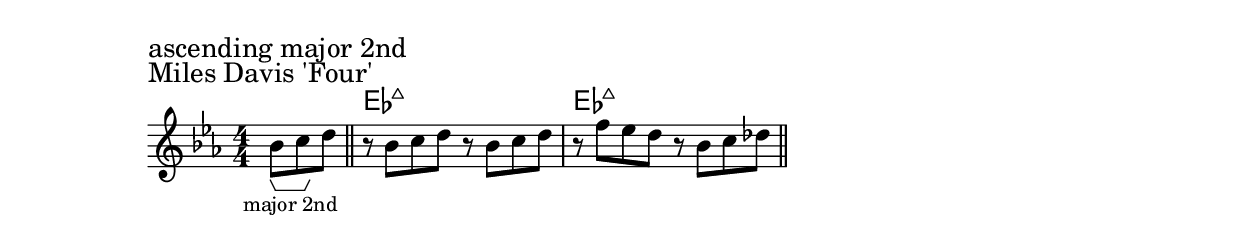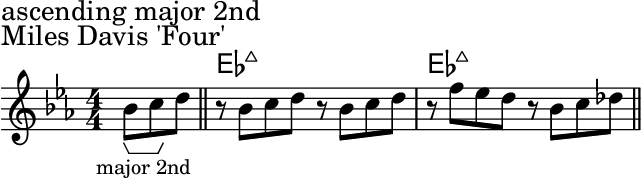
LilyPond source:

\version "2.24.4"
\language "english"
#(ly:set-option 'crop #t)
\score {
  \midi {
    \tempo 4=140
  }
  \layout {
    \context {
      \Score
      \omit BarNumber
    }
    \context {
      \Voice
      \consists Horizontal_bracket_engraver
    }
  }
  {
    <<
    \chords{
      \set noChordSymbol = ""
      \set minorChordModifier = \markup { "-" }
      \skip \ppp % spacer to set voice volume
      R4. ef1:maj~ ef1:maj
    }
    \new Staff {
      \key ef \major
      \numericTimeSignature
      \time 4/4
      \clef treble
      {
        \sectionLabel \markup \left-column {
          "ascending major 2nd"
          "Miles Davis 'Four'"
        }
        {
          \skip \f % spacer to set voice volume
          \once\override HorizontalBracketText.text = "major 2nd"
          \partial 4. bf'8 \startGroup c''8 \stopGroup d''8 \bar "||"
          r8 bf'8 c''8  d''8 r8 bf'8 c''8  d''8 |
          r8 f''8 ef''8 d''8 r8 bf'8 c''8  df''8
          \bar "||"
        }
      }
    }
    >>
  }
}
